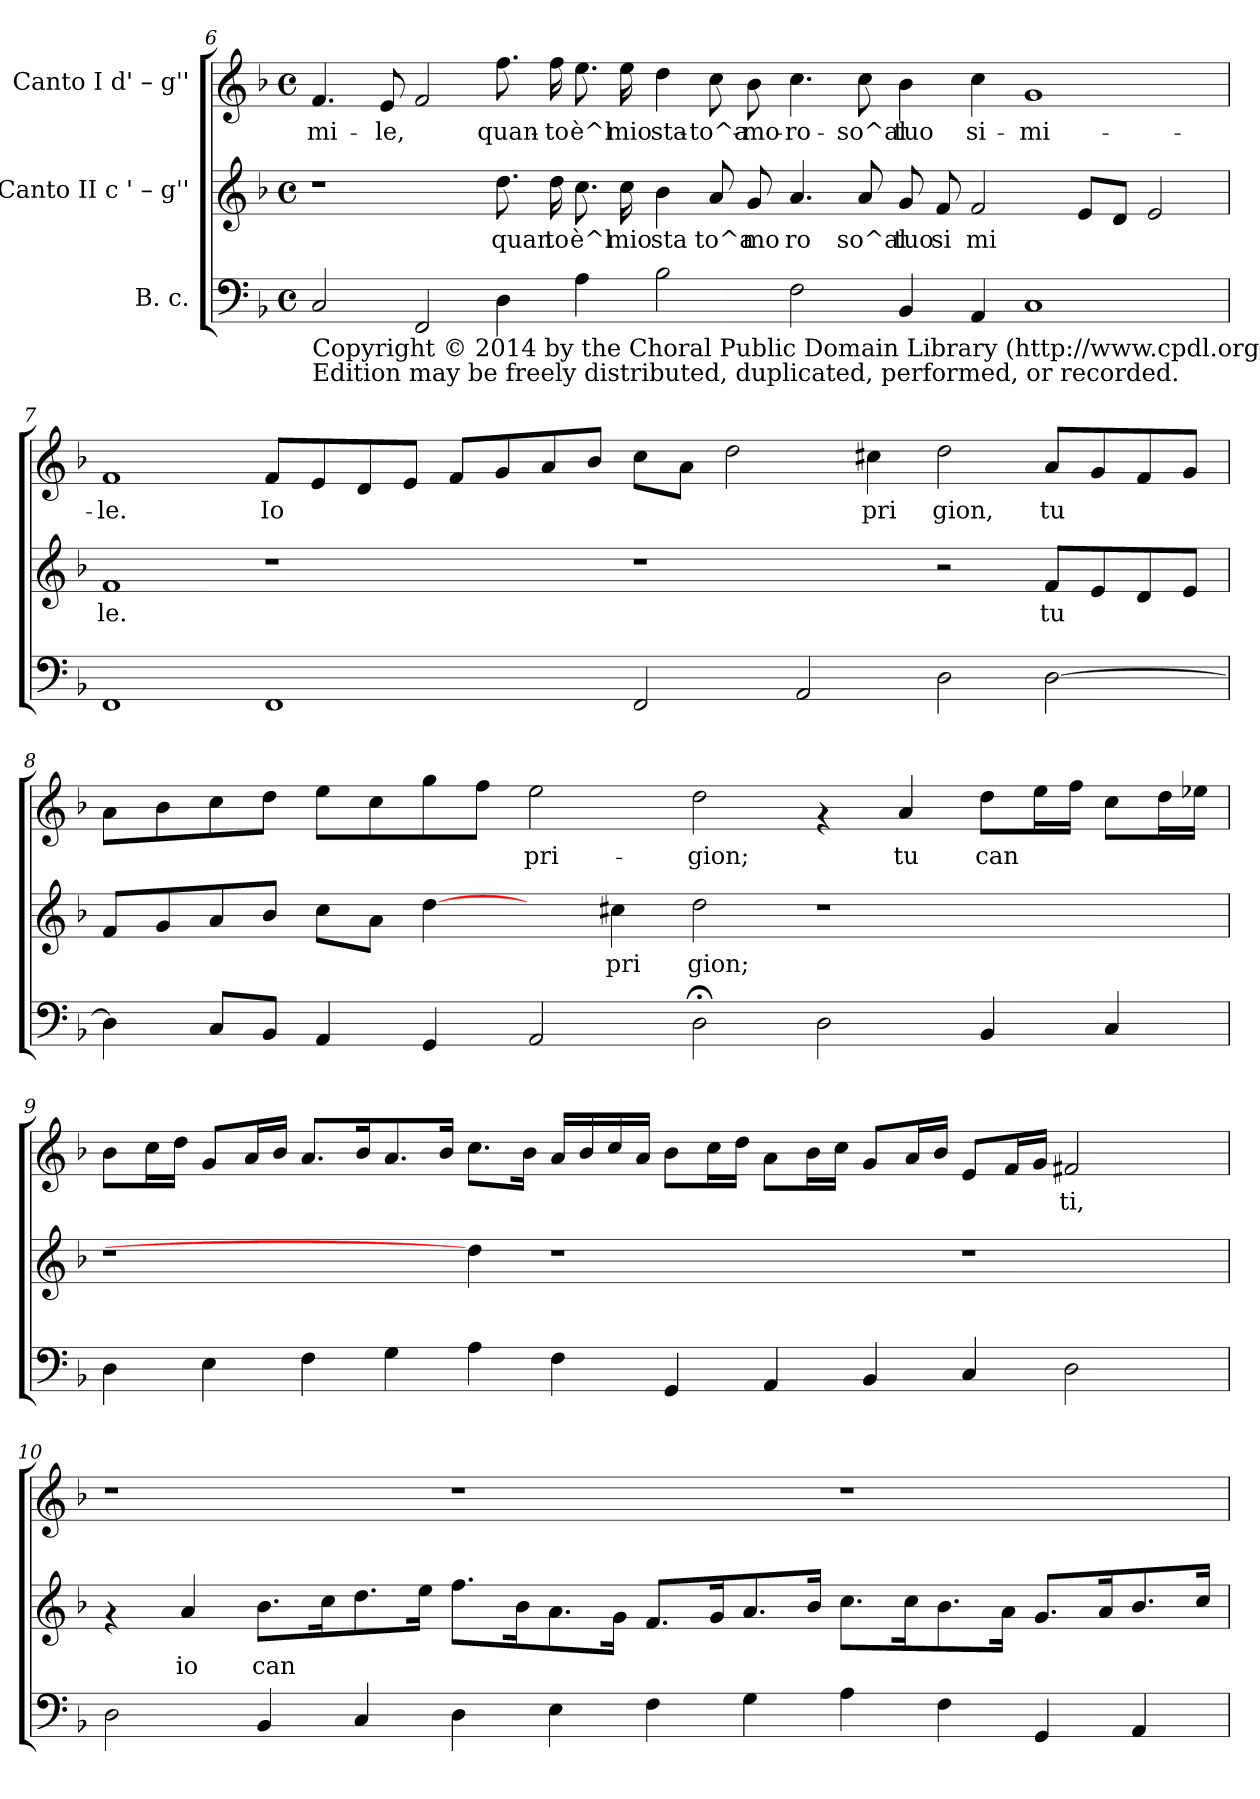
**kern	**kern	**text	**kern	**text
*part3	*part2	*part2	*part1	*part1
*staff3	*staff2	*staff2	*staff1	*staff1
*I"B. c.	*I"Canto II  c ' – g''	*	*I"Canto I  d' – g''	*
!!LO:PB:g=z
*clefF4	*clefG2	*	*clefG2	*
*k[b-]	*k[b-]	*	*k[b-]	*
*F:	*F:	*	*F:	*
*M4/4	*M4/4	*	*M4/4	*
*met(c)	*met(c)	*	*met(c)	*
=6	=6	=6	=6	=6
!LO:TX:b:t=Copyright © 2014 by the Choral Public Domain Library (http&colon;//www.cpdl.org)	!	!	!	!
!LO:TX:b:t=Edition may be freely distributed, duplicated, performed, or recorded.	!	!	!	!
!	!	!	!	!LO:LY:b:cj
2C/	1r	.	4.f/	mi-
!	!	!	!	!LO:LY:b:cj
.	.	.	8e/	-le,
!	!	!	!	!LO:LY:b:cj
2FF/	.	.	2f/	.
!	!	!LO:LY:b:cj	!	!LO:LY:b:cj
4D\	8.dd\	quan	8.ff\	quan-
!	!	!LO:LY:b:cj	!	!LO:LY:b:cj
.	16dd\	to	16ff\	-to
!	!	!LO:LY:b:cj	!	!LO:LY:b:cj
4A\	8.cc\	è^l	8.ee\	è^l
!	!	!LO:LY:b:cj	!	!LO:LY:b:cj
.	16cc\	mio	16ee\	mio
!	!	!LO:LY:b:cj	!	!LO:LY:b:cj
2B-\	4b-\	sta	4dd\	sta-
!	!	!LO:LY:b:cj	!	!LO:LY:b:cj
.	8a/	to^a	8cc\	-to^a-
!	!	!LO:LY:b:cj	!	!LO:LY:b:cj
.	8g/	mo	8b-\	-mo-
!	!	!LO:LY:b:cj	!	!LO:LY:b:cj
2F\	4.a/	ro	4.cc\	-ro-
!	!	!LO:LY:b:cj	!	!LO:LY:b:cj
.	8a/	so^al	8cc\	-so^al
!	!	!LO:LY:b:cj	!	!LO:LY:b:cj
4BB-/	8g/	tuo	4b-\	tuo
!	!	!LO:LY:b:cj	!	!
.	8f/	si	.	.
!	!	!LO:LY:b:cj	!	!LO:LY:b:cj
4AA/	2f/	mi	4cc\	si-
!	!	!	!	!LO:LY:b:cj
1C	.	.	1g	-mi-
!	!	!LO:LY:b:cj	!	!
.	8e/L	.	.	.
!	!	!LO:LY:b:cj	!	!
.	8d/J	.	.	.
!	!	!LO:LY:b:cj	!	!
.	2e/	.	.	.
!!LO:LB:g=z
=7	=7	=7	=7	=7
!	!	!LO:LY:b:cj	!	!LO:LY:b:cj
1FF	1f	le.	1f	-le.
!	!	!	!	!LO:LY:b:cj
1FF	1r	.	8f/L	Io
!	!	!	!	!LO:LY:b:cj
.	.	.	8e/	.
!	!	!	!	!LO:LY:b:cj
.	.	.	8d/	.
!	!	!	!	!LO:LY:b:cj
.	.	.	8e/J	.
!	!	!	!	!LO:LY:b:cj
.	.	.	8f/L	.
!	!	!	!	!LO:LY:b:cj
.	.	.	8g/	.
!	!	!	!	!LO:LY:b:cj
.	.	.	8a/	.
!	!	!	!	!LO:LY:b:cj
.	.	.	8b-/J	.
!	!	!	!	!LO:LY:b:cj
2FF/	1r	.	8cc\L	.
!	!	!	!	!LO:LY:b:cj
.	.	.	8a\J	.
!	!	!	!	!LO:LY:b:cj
.	.	.	2dd\	.
2AA/	.	.	.	.
!	!	!	!	!LO:LY:b:cj
.	.	.	4cc#X\	pri
!	!	!	!	!LO:LY:b:cj
2D\	2r	.	2dd\	gion,
!	!	!LO:LY:b:cj	!	!LO:LY:b:cj
[<2D\	8f/L	tu	8a/L	tu
!	!	!LO:LY:b:cj	!	!LO:LY:b:cj
.	8e/	.	8g/	.
!	!	!LO:LY:b:cj	!	!LO:LY:b:cj
.	8d/	.	8f/	.
!	!	!LO:LY:b:cj	!	!LO:LY:b:cj
.	8e/J	.	8g/J	.
!!LO:LB:g=z
=8	=8	=8	=8	=8
!	!	!LO:LY:b:cj	!	!LO:LY:b:cj
4D\]	8f/L	.	8a\L	.
!	!	!LO:LY:b:cj	!	!LO:LY:b:cj
.	8g/	.	8b-\	.
!	!	!LO:LY:b:cj	!	!LO:LY:b:cj
8C/L	8a/	.	8cc\	.
!	!	!LO:LY:b:cj	!	!LO:LY:b:cj
8BB-/J	8b-/J	.	8dd\J	.
!	!	!LO:LY:b:cj	!	!LO:LY:b:cj
4AA/	8cc\L	.	8ee\L	.
!	!	!LO:LY:b:cj	!	!LO:LY:b:cj
.	8a\J	.	8cc\	.
!	!	!LO:LY:b:cj	!	!LO:LY:b:cj
4GG/	[4dd\	.	8gg\	.
!	!	!	!	!LO:LY:b:cj
.	.	.	8ff\J	.
!	!	!	!	!LO:LY:b:cj
2AA/	4ryy	.	2ee\	pri-
!	!	!LO:LY:b:cj	!	!
.	4cc#X\	pri	.	.
!	!	!LO:LY:b:cj	!	!LO:LY:b:cj
2D;<\	2dd\	gion;	2dd\	-gion;
2D\	1r	.	4rf	.
!	!	!	!	!LO:LY:b:cj
.	.	.	4a/	tu
!	!	!	!	!LO:LY:b:cj
4BB-/	.	.	8dd\L	can-
!	!	!	!	!LO:LY:b:cj
.	.	.	16ee\	--
!	!	!	!	!LO:LY:b:cj
.	.	.	16ff\J	--
!	!	!	!	!LO:LY:b:cj
4C/	.	.	8cc\L	--
!	!	!	!	!LO:LY:b:cj
.	.	.	16dd\	--
!	!	!	!	!LO:LY:b:cj
.	.	.	16ee-X\J	--
!!LO:LB:g=z
=9	=9	=9	=9	=9
!	!	!	!	!LO:LY:b:cj
4D\	1r	.	8b-\L	--
!	!	!	!	!LO:LY:b:cj
.	.	.	16cc\	--
!	!	!	!	!LO:LY:b:cj
.	.	.	16dd\J	--
!	!	!	!	!LO:LY:b:cj
4E\	.	.	8g/L	--
!	!	!	!	!LO:LY:b:cj
.	.	.	16a/	--
!	!	!	!	!LO:LY:b:cj
.	.	.	16b-/J	--
!	!	!	!	!LO:LY:b:cj
4F\	.	.	8.a/L	--
!	!	!	!	!LO:LY:b:cj
.	.	.	16b-/	--
!	!	!	!	!LO:LY:b:cj
4G\	.	.	8.a/	--
!	!	!	!	!LO:LY:b:cj
.	.	.	16b-/J	--
!	!	!	!	!LO:LY:b:cj
4A\	4dd\]	.	8.cc\L	--
!	!	!	!	!LO:LY:b:cj
.	.	.	16b-\J	--
!	!	!	!	!LO:LY:b:cj
4F\	1r	.	16a/L	--
!	!	!	!	!LO:LY:b:cj
.	.	.	16b-/	--
!	!	!	!	!LO:LY:b:cj
.	.	.	16cc/	--
!	!	!	!	!LO:LY:b:cj
.	.	.	16a/J	--
!	!	!	!	!LO:LY:b:cj
4GG/	.	.	8b-\L	--
!	!	!	!	!LO:LY:b:cj
.	.	.	16cc\	--
!	!	!	!	!LO:LY:b:cj
.	.	.	16dd\J	--
!	!	!	!	!LO:LY:b:cj
4AA/	.	.	8a\L	--
!	!	!	!	!LO:LY:b:cj
.	.	.	16b-\	--
!	!	!	!	!LO:LY:b:cj
.	.	.	16cc\J	--
!	!	!	!	!LO:LY:b:cj
4BB-/	.	.	8g/L	--
!	!	!	!	!LO:LY:b:cj
.	.	.	16a/	--
!	!	!	!	!LO:LY:b:cj
.	.	.	16b-/J	--
!	!	!	!	!LO:LY:b:cj
4C/	1r	.	8e/L	--
!	!	!	!	!LO:LY:b:cj
.	.	.	16f/	--
!	!	!	!	!LO:LY:b:cj
.	.	.	16g/J	--
!	!	!	!	!LO:LY:b:cj
2D\	.	.	2f#X/	-ti,
4ryy	.	.	4ryy	.
!!LO:LB:g=z
=10	=10	=10	=10	=10
2D\	4rf	.	1r	.
!	!	!LO:LY:b:cj	!	!
.	4a/	io	.	.
!	!	!LO:LY:b:cj	!	!
4BB-/	8.b-\L	can-	.	.
!	!	!LO:LY:b:cj	!	!
.	16cc\	--	.	.
!	!	!LO:LY:b:cj	!	!
4C/	8.dd\	--	.	.
!	!	!LO:LY:b:cj	!	!
.	16ee\J	--	.	.
!	!	!LO:LY:b:cj	!	!
4D\	8.ff\L	--	1r	.
!	!	!LO:LY:b:cj	!	!
.	16b-\	--	.	.
!	!	!LO:LY:b:cj	!	!
4E\	8.a\	--	.	.
!	!	!LO:LY:b:cj	!	!
.	16g\J	--	.	.
!	!	!LO:LY:b:cj	!	!
4F\	8.f/L	--	.	.
!	!	!LO:LY:b:cj	!	!
.	16g/	--	.	.
!	!	!LO:LY:b:cj	!	!
4G\	8.a/	--	.	.
!	!	!LO:LY:b:cj	!	!
.	16b-/J	--	.	.
!	!	!LO:LY:b:cj	!	!
4A\	8.cc\L	--	1r	.
!	!	!LO:LY:b:cj	!	!
.	16cc\	--	.	.
!	!	!LO:LY:b:cj	!	!
4F\	8.b-\	--	.	.
!	!	!LO:LY:b:cj	!	!
.	16a\J	--	.	.
!	!	!LO:LY:b:cj	!	!
4GG/	8.g/L	--	.	.
!	!	!LO:LY:b:cj	!	!
.	16a/	--	.	.
!	!	!LO:LY:b:cj	!	!
4AA/	8.b-/	--	.	.
!	!	!LO:LY:b:cj	!	!
.	16cc/J	--	.	.
=	=	=	=	=
*-	*-	*-	*-	*-
